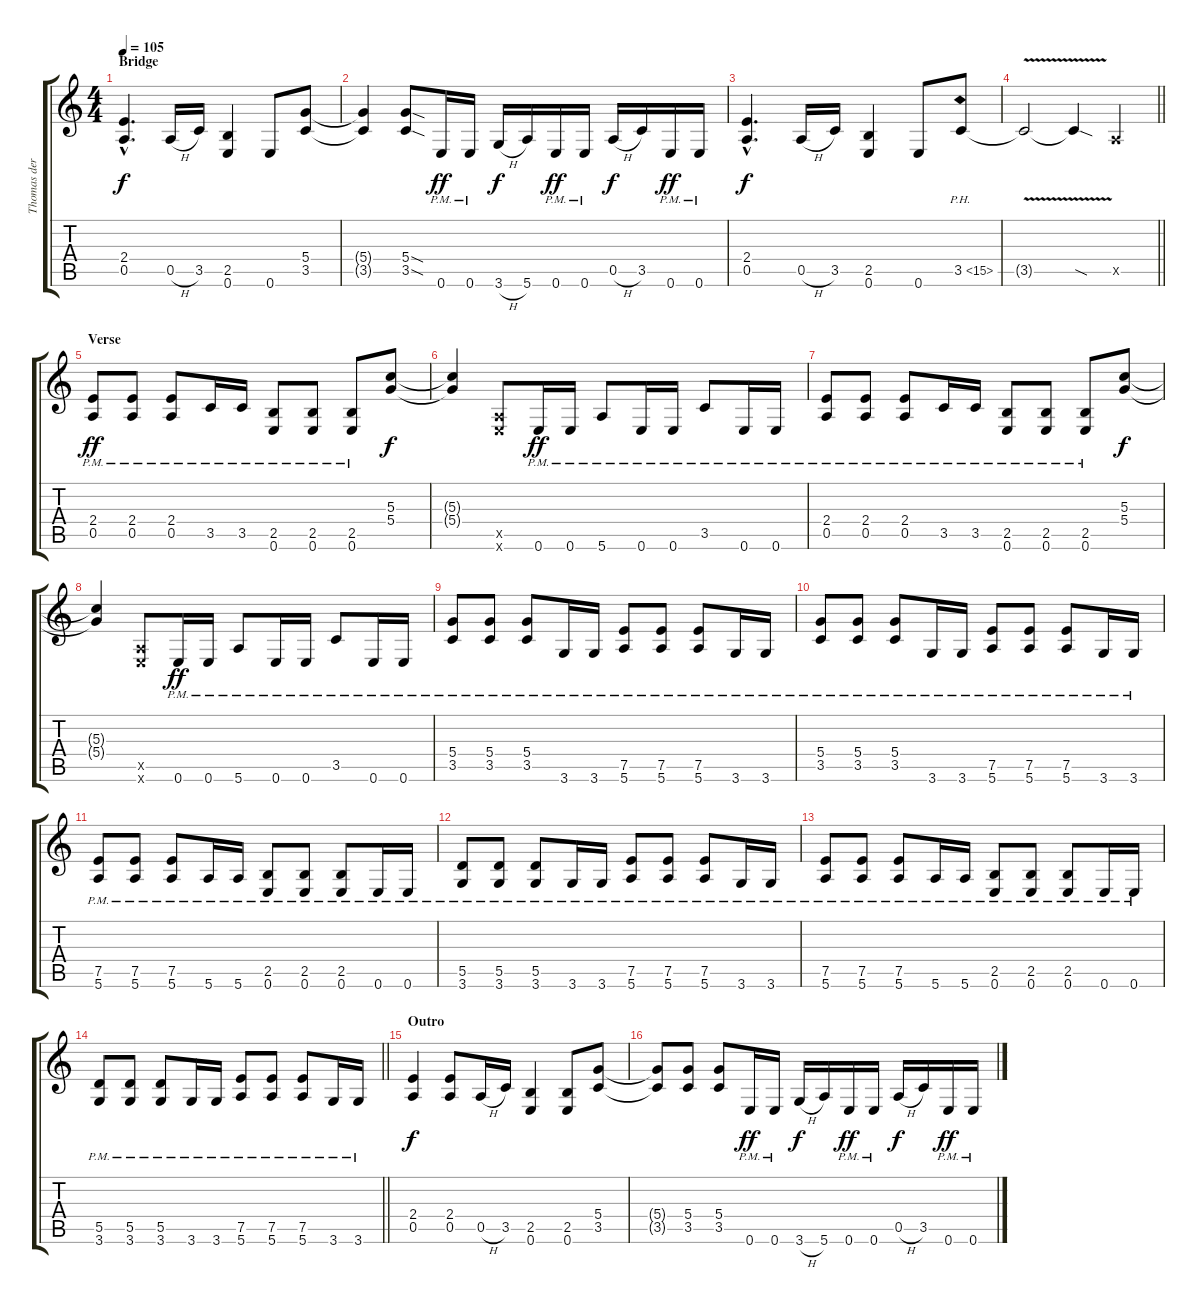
\track ("Thomas der Münzer" "Thomas der") {instrument distortionguitar}
\staff {score tabs}
\tuning (E4 B3 G3 D3 A2 E2) {hide}
\ts (4 4)
\section ("" "Bridge")
\tempo 105
\clef g2
\ks c
(2.4{hac} 0.5{hac}).4{d dy f} 0.5{h}.16 3.5.16 (2.5 0.6).4 0.6.8 (5.4 3.5).8 |
(5.4{t} 3.5{t}).4 (5.4{sod} 3.5{sod}).8 0.6{pm}.16{dy ff} 0.6{pm}.16 3.6{h}.16{dy f} 5.6.16 0.6{pm}.16{dy ff} 0.6{pm}.16 0.5{h}.16{dy f} 3.5.16 0.6{pm}.16{dy ff} 0.6{pm}.16 |
(2.4{hac} 0.5{hac}).4{d dy f} 0.5{h}.16 3.5.16 (2.5 0.6).4 0.6.8 3.5{ph 12}.8 |
\barLineRight lightlight
3.5{v t}.2 3.5{sod t}.4 0.5{x}.4 |
\section ("" "Verse")
(2.4{pm} 0.5{pm}).8{dy ff} (2.4{pm} 0.5{pm}).8 (2.4{pm} 0.5{pm}).8 3.5{pm}.16 3.5{pm}.16 (2.5{pm} 0.6{pm}).8 (2.5{pm} 0.6{pm}).8 (2.5{pm} 0.6{pm}).8 (5.3 5.4).8{dy f} |
(5.3{t} 5.4{t}).4 (0.5{x} 0.6{x}).8 0.6{pm}.16{dy ff} 0.6{pm}.16 5.6{pm}.8 0.6{pm}.16 0.6{pm}.16 3.5{pm}.8 0.6{pm}.16 0.6{pm}.16 |
(2.4{pm} 0.5{pm}).8 (2.4{pm} 0.5{pm}).8 (2.4{pm} 0.5{pm}).8 3.5{pm}.16 3.5{pm}.16 (2.5{pm} 0.6{pm}).8 (2.5{pm} 0.6{pm}).8 (2.5{pm} 0.6{pm}).8 (5.3 5.4).8{dy f} |
(5.3{t} 5.4{t}).4 (0.5{x} 0.6{x}).8 0.6{pm}.16{dy ff} 0.6{pm}.16 5.6{pm}.8 0.6{pm}.16 0.6{pm}.16 3.5{pm}.8 0.6{pm}.16 0.6{pm}.16 |
(5.4{pm} 3.5{pm}).8 (5.4{pm} 3.5{pm}).8 (5.4{pm} 3.5{pm}).8 3.6{pm}.16 3.6{pm}.16 (7.5{pm} 5.6{pm}).8 (7.5{pm} 5.6{pm}).8 (7.5{pm} 5.6{pm}).8 3.6{pm}.16 3.6{pm}.16 |
(5.4{pm} 3.5{pm}).8 (5.4{pm} 3.5{pm}).8 (5.4{pm} 3.5{pm}).8 3.6{pm}.16 3.6{pm}.16 (7.5{pm} 5.6{pm}).8 (7.5{pm} 5.6{pm}).8 (7.5{pm} 5.6{pm}).8 3.6{pm}.16 3.6{pm}.16 |
(7.5{pm} 5.6{pm}).8 (7.5{pm} 5.6{pm}).8 (7.5{pm} 5.6{pm}).8 5.6{pm}.16 5.6{pm}.16 (2.5{pm} 0.6{pm}).8 (2.5{pm} 0.6{pm}).8 (2.5{pm} 0.6{pm}).8 0.6{pm}.16 0.6{pm}.16 |
(5.5{pm} 3.6{pm}).8 (5.5{pm} 3.6{pm}).8 (5.5{pm} 3.6{pm}).8 3.6{pm}.16 3.6{pm}.16 (7.5{pm} 5.6{pm}).8 (7.5{pm} 5.6{pm}).8 (7.5{pm} 5.6{pm}).8 3.6{pm}.16 3.6{pm}.16 |
(7.5{pm} 5.6{pm}).8 (7.5{pm} 5.6{pm}).8 (7.5{pm} 5.6{pm}).8 5.6{pm}.16 5.6{pm}.16 (2.5{pm} 0.6{pm}).8 (2.5{pm} 0.6{pm}).8 (2.5{pm} 0.6{pm}).8 0.6{pm}.16 0.6{pm}.16 |
\barLineRight lightlight
(5.5{pm} 3.6{pm}).8 (5.5{pm} 3.6{pm}).8 (5.5{pm} 3.6{pm}).8 3.6{pm}.16 3.6{pm}.16 (7.5{pm} 5.6{pm}).8 (7.5{pm} 5.6{pm}).8 (7.5{pm} 5.6{pm}).8 3.6{pm}.16 3.6{pm}.16 |
\section ("" "Outro")
(2.4 0.5).4{dy f} (2.4 0.5).8 0.5{h}.16 3.5.16 (2.5 0.6).4 (2.5 0.6).8 (5.4 3.5).8 |
(5.4{t} 3.5{t}).8 (5.4 3.5).8 (5.4 3.5).8 0.6{pm}.16{dy ff} 0.6{pm}.16 3.6{h}.16{dy f} 5.6.16 0.6{pm}.16{dy ff} 0.6{pm}.16 0.5{h}.16{dy f} 3.5.16 0.6{pm}.16{dy ff} 0.6{pm}.16
